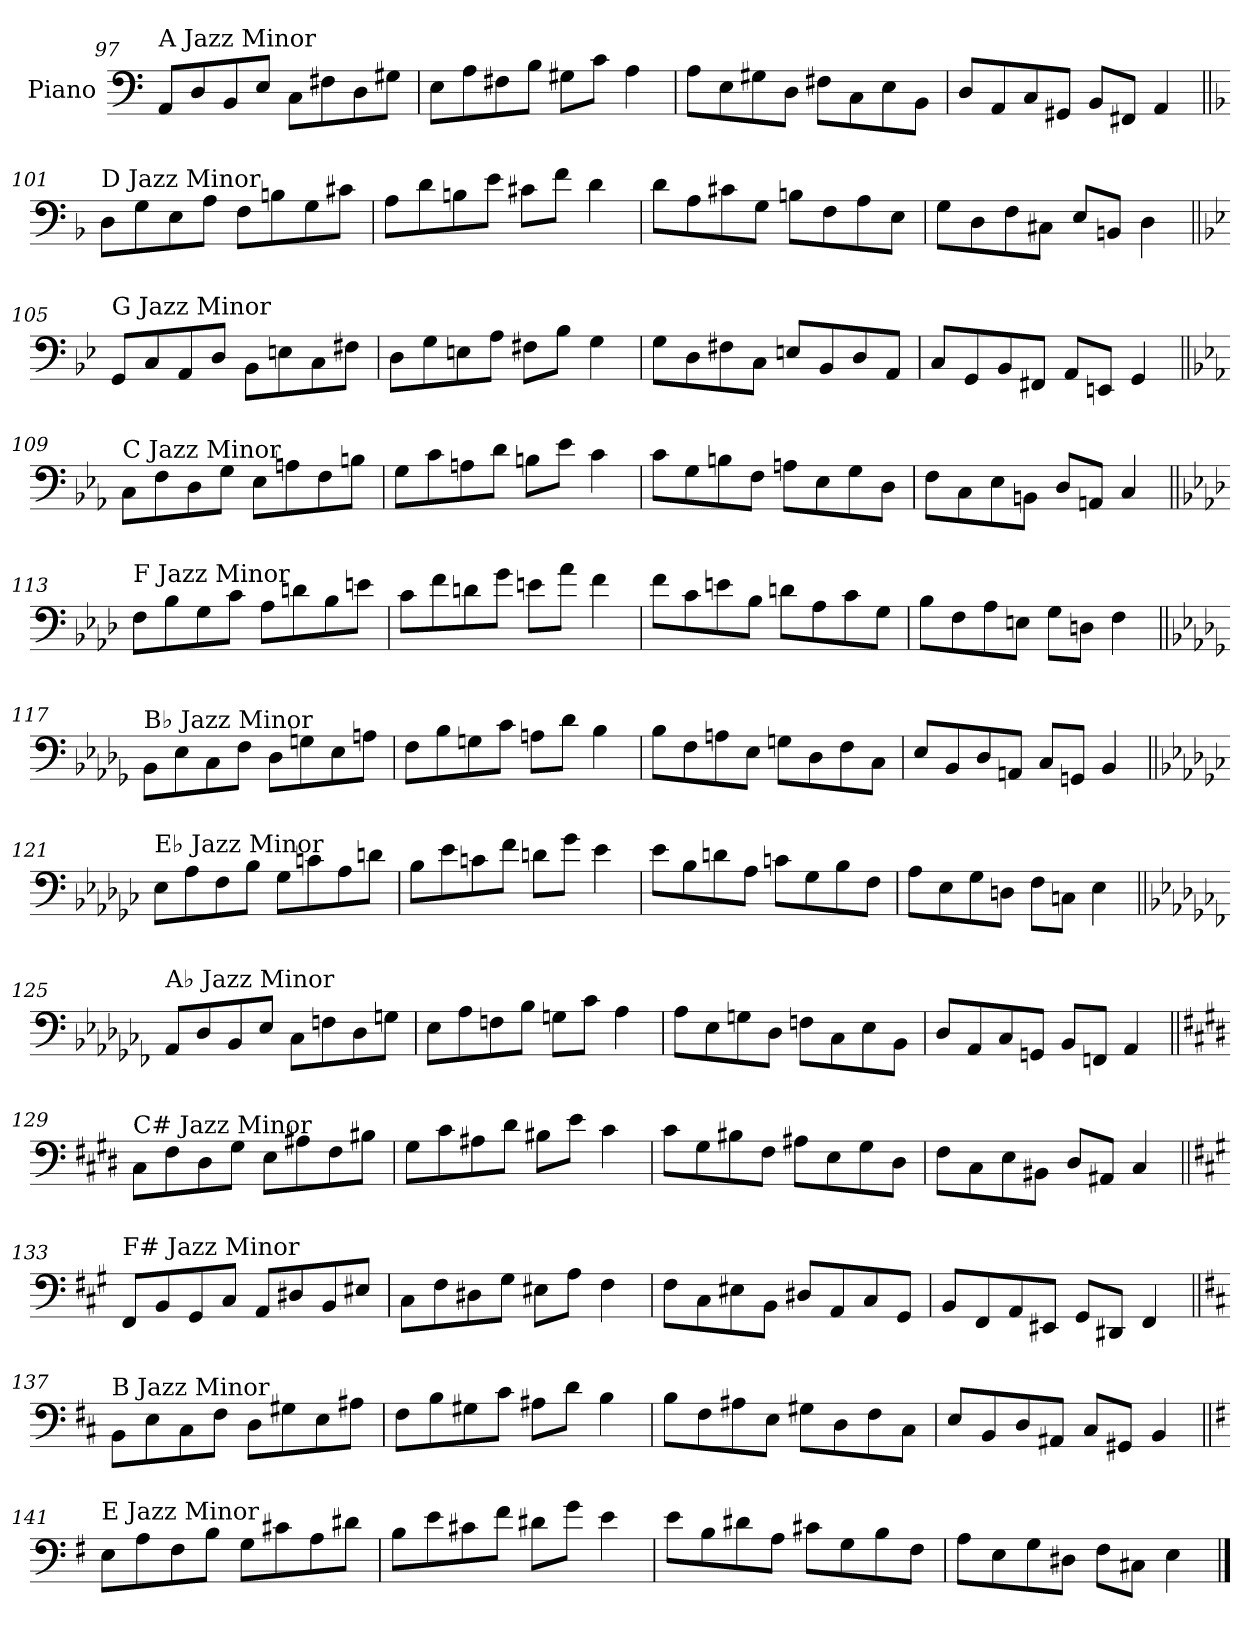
**kern
*part1
*staff1
*I"Piano
*I'Pno.
!!LO:PB:g=z
*clefF4
*k[]
=97
!LO:TX:a:t=A Jazz Minor
8AA/L
8D/
8BB/
8E/J
8C\L
8F#X\
8D\
8G#X\J
=98
8E\L
8A\
8F#X\
8B\J
8G#X\L
8c\J
4A\
=99
8A\L
8E\
8G#X\
8D\J
8F#X\L
8C\
8E\
8BB\J
=100
8D/L
8AA/
8C/
8GG#X/J
8BB/L
8FF#X/J
4AA/
!!LO:LB:g=z
=101||
*k[b-]
!LO:TX:a:t=D Jazz Minor
8D\L
8G\
8E\
8A\J
8F\L
8Bn\
8G\
8c#X\J
=102
8A\L
8d\
8Bn\
8e\J
8c#X\L
8f\J
4d\
=103
8d\L
8A\
8c#X\
8G\J
8Bn\L
8F\
8A\
8E\J
=104
8G\L
8D\
8F\
8C#X\J
8E/L
8BBn/J
4D\
!!LO:LB:g=z
=105||
*k[b-e-]
!LO:TX:a:t=G Jazz Minor
8GG/L
8C/
8AA/
8D/J
8BB-\L
8En\
8C\
8F#X\J
=106
8D\L
8G\
8En\
8A\J
8F#X\L
8B-\J
4G\
=107
8G\L
8D\
8F#X\
8C\J
8En/L
8BB-/
8D/
8AA/J
=108
8C/L
8GG/
8BB-/
8FF#X/J
8AA/L
8EEn/J
4GG/
!!LO:LB:g=z
=109||
*k[b-e-a-]
!LO:TX:a:t=C Jazz Minor
8C\L
8F\
8D\
8G\J
8E-\L
8An\
8F\
8Bn\J
=110
8G\L
8c\
8An\
8d\J
8Bn\L
8e-\J
4c\
=111
8c\L
8G\
8Bn\
8F\J
8An\L
8E-\
8G\
8D\J
=112
8F\L
8C\
8E-\
8BBn\J
8D/L
8AAn/J
4C/
!!LO:LB:g=z
=113||
*k[b-e-a-d-]
!LO:TX:a:t=F Jazz Minor
8F\L
8B-\
8G\
8c\J
8A-\L
8dn\
8B-\
8en\J
=114
8c\L
8f\
8dn\
8g\J
8en\L
8a-\J
4f\
=115
8f\L
8c\
8en\
8B-\J
8dn\L
8A-\
8c\
8G\J
=116
8B-\L
8F\
8A-\
8En\J
8G\L
8Dn\J
4F\
!!LO:LB:g=z
=117||
*k[b-e-a-d-g-]
!LO:TX:a:t=B♭ Jazz Minor
8BB-\L
8E-\
8C\
8F\J
8D-\L
8Gn\
8E-\
8An\J
=118
8F\L
8B-\
8Gn\
8c\J
8An\L
8d-\J
4B-\
=119
8B-\L
8F\
8An\
8E-\J
8Gn\L
8D-\
8F\
8C\J
=120
8E-/L
8BB-/
8D-/
8AAn/J
8C/L
8GGn/J
4BB-/
!!LO:LB:g=z
=121||
*k[b-e-a-d-g-c-]
!LO:TX:a:t=E♭ Jazz Minor
8E-\L
8A-\
8F\
8B-\J
8G-\L
8cn\
8A-\
8dn\J
=122
8B-\L
8e-\
8cn\
8f\J
8dn\L
8g-\J
4e-\
=123
8e-\L
8B-\
8dn\
8A-\J
8cn\L
8G-\
8B-\
8F\J
=124
8A-\L
8E-\
8G-\
8Dn\J
8F\L
8Cn\J
4E-\
!!LO:LB:g=z
=125||
*k[b-e-a-d-g-c-f-]
!LO:TX:a:t=A♭ Jazz Minor
8AA-/L
8D-/
8BB-/
8E-/J
8C-\L
8Fn\
8D-\
8Gn\J
=126
8E-\L
8A-\
8Fn\
8B-\J
8Gn\L
8c-\J
4A-\
=127
8A-\L
8E-\
8Gn\
8D-\J
8Fn\L
8C-\
8E-\
8BB-\J
=128
8D-/L
8AA-/
8C-/
8GGn/J
8BB-/L
8FFn/J
4AA-/
!!LO:LB:g=z
=129||
*k[f#c#g#d#]
!LO:TX:a:t=C# Jazz Minor
8C#\L
8F#\
8D#\
8G#\J
8E\L
8A#X\
8F#\
8B#X\J
=130
8G#\L
8c#\
8A#X\
8d#\J
8B#X\L
8e\J
4c#\
=131
8c#\L
8G#\
8B#X\
8F#\J
8A#X\L
8E\
8G#\
8D#\J
=132
8F#\L
8C#\
8E\
8BB#X\J
8D#/L
8AA#X/J
4C#/
!!LO:LB:g=z
=133||
*k[f#c#g#]
!LO:TX:a:t=F# Jazz Minor
8FF#/L
8BB/
8GG#/
8C#/J
8AA/L
8D#X/
8BB/
8E#X/J
=134
8C#\L
8F#\
8D#X\
8G#\J
8E#X\L
8A\J
4F#\
=135
8F#\L
8C#\
8E#X\
8BB\J
8D#X/L
8AA/
8C#/
8GG#/J
=136
8BB/L
8FF#/
8AA/
8EE#X/J
8GG#/L
8DD#X/J
4FF#/
!!LO:LB:g=z
=137||
*k[f#c#]
!LO:TX:a:t=B Jazz Minor
8BB\L
8E\
8C#\
8F#\J
8D\L
8G#X\
8E\
8A#X\J
=138
8F#\L
8B\
8G#X\
8c#\J
8A#X\L
8d\J
4B\
=139
8B\L
8F#\
8A#X\
8E\J
8G#X\L
8D\
8F#\
8C#\J
=140
8E/L
8BB/
8D/
8AA#X/J
8C#/L
8GG#X/J
4BB/
!!LO:LB:g=z
=141||
*k[f#]
!LO:TX:a:t=E Jazz Minor
8E\L
8A\
8F#\
8B\J
8G\L
8c#X\
8A\
8d#X\J
=142
8B\L
8e\
8c#X\
8f#\J
8d#X\L
8g\J
4e\
=143
8e\L
8B\
8d#X\
8A\J
8c#X\L
8G\
8B\
8F#\J
=144
8A\L
8E\
8G\
8D#X\J
8F#\L
8C#X\J
4E\
==
*-
